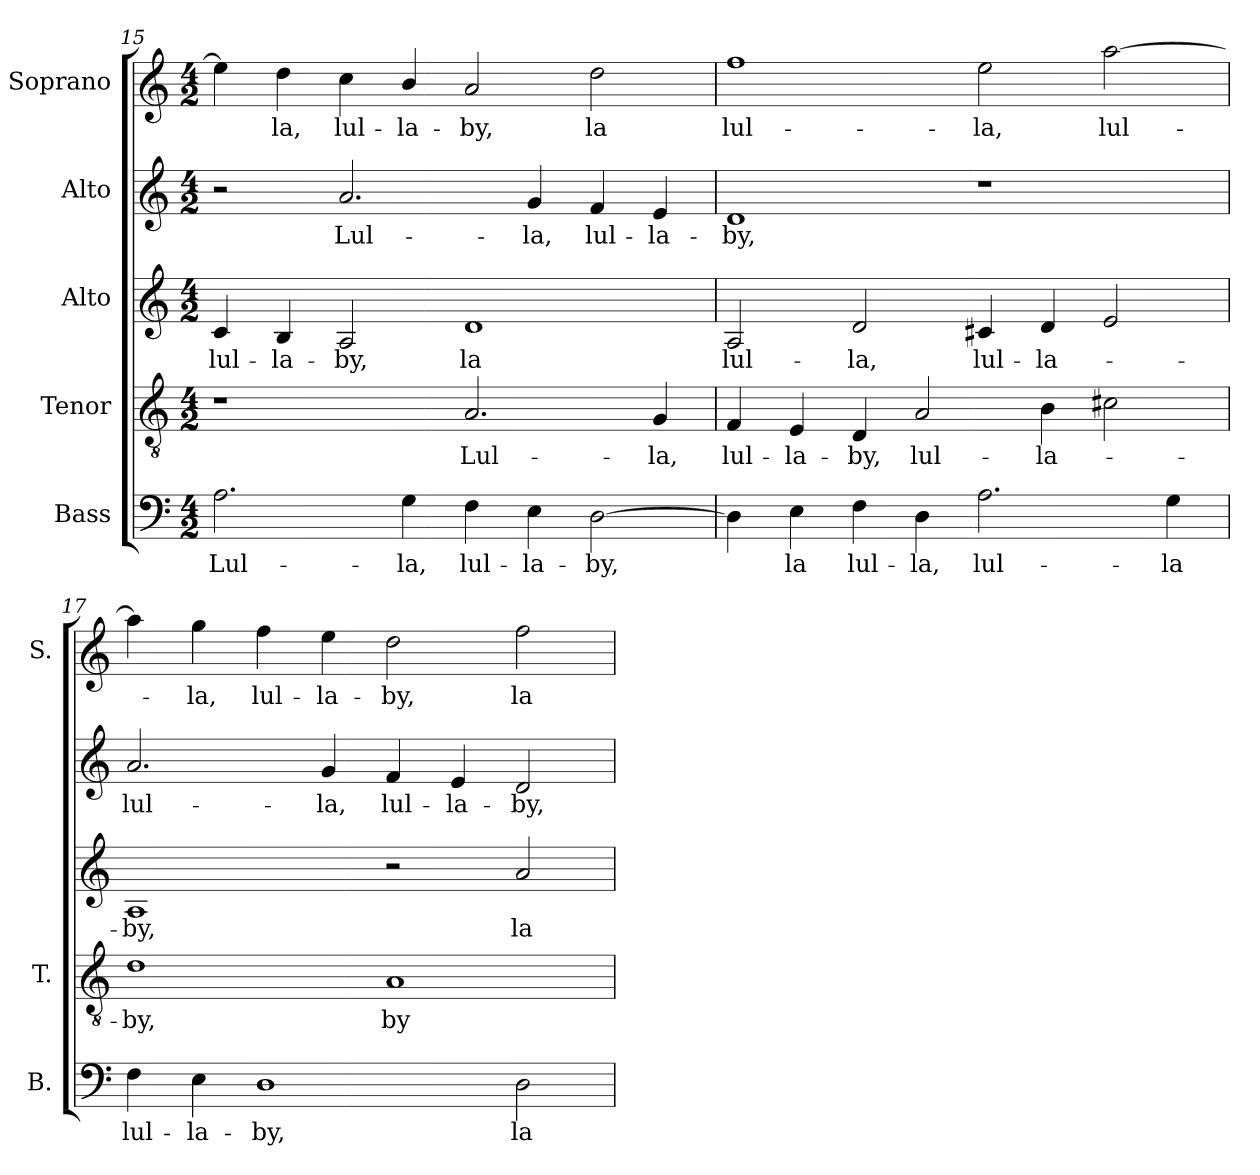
**kern	**text	**kern	**text	**kern	**text	**kern	**text	**kern	**text
*part5	*part5	*part4	*part4	*part3	*part3	*part2	*part2	*part1	*part1
*staff5	*staff5	*staff4	*staff4	*staff3	*staff3	*staff2	*staff2	*staff1	*staff1
*I"Bass	*	*I"Tenor	*	*I"Alto	*	*I"Alto	*	*I"Soprano	*
*I'B.	*	*I'T.	*	*	*	*	*	*I'S.	*
*clefF4	*	*clefGv2	*	*clefG2	*	*clefG2	*	*clefG2	*
*	*	*ITrd7c12	*	*	*	*	*	*	*
*k[]	*	*k[]	*	*k[]	*	*k[]	*	*k[]	*
*C:	*	*C:	*	*C:	*	*C:	*	*C:	*
*M4/2	*	*M4/2	*	*M4/2	*	*M4/2	*	*M4/2	*
=15	=15	=15	=15	=15	=15	=15	=15	=15	=15
!	!LO:LY:b:color=#000000	!	!	!	!	!	!	!	!
!	!	!	!	!	!LO:LY:b:color=#000000	!	!	!	!
2.Ai\	Lul-	1r	.	4ci/	lul-	2r	.	4eei\]	.
!	!	!	!	!	!LO:LY:b:color=#000000	!	!	!	!
!	!	!	!	!	!	!	!	!	!LO:LY:b:color=#000000
.	.	.	.	4Bi/	-la-	.	.	4ddi\	-la,
!	!	!	!	!	!LO:LY:b:color=#000000	!	!	!	!
!	!	!	!	!	!	!	!LO:LY:b:color=#000000	!	!
!	!	!	!	!	!	!	!	!	!LO:LY:b:color=#000000
.	.	.	.	2Ai/	-by,	2.ai/	Lul-	4cci\	lul-
!	!LO:LY:b:color=#000000	!	!	!	!	!	!	!	!
!	!	!	!	!	!	!	!	!	!LO:LY:b:color=#000000
4Gi\	-la,	.	.	.	.	.	.	4bi/	-la-
!	!LO:LY:b:color=#000000	!	!	!	!	!	!	!	!
!	!	!	!LO:LY:b:color=#000000	!	!	!	!	!	!
!	!	!	!	!	!LO:LY:b:color=#000000	!	!	!	!
!	!	!	!	!	!	!	!	!	!LO:LY:b:color=#000000
4Fi\	lul-	2.AAi/	Lul-	1di	la	.	.	2ai/	-by,
!	!LO:LY:b:color=#000000	!	!	!	!	!	!	!	!
!	!	!	!	!	!	!	!LO:LY:b:color=#000000	!	!
4Ei\	-la-	.	.	.	.	4gi/	-la,	.	.
!	!LO:LY:b:color=#000000	!	!	!	!	!	!	!	!
!	!	!	!	!	!	!	!LO:LY:b:color=#000000	!	!
!	!	!	!	!	!	!	!	!	!LO:LY:b:color=#000000
[>2Di\	-by,	.	.	.	.	4fi/	lul-	2ddi\	la
!	!	!	!LO:LY:b:color=#000000	!	!	!	!	!	!
!	!	!	!	!	!	!	!LO:LY:b:color=#000000	!	!
.	.	4GGi/	-la,	.	.	4ei/	-la-	.	.
=16	=16	=16	=16	=16	=16	=16	=16	=16	=16
!	!	!	!LO:LY:b:color=#000000	!	!	!	!	!	!
!	!	!	!	!	!LO:LY:b:color=#000000	!	!	!	!
!	!	!	!	!	!	!	!LO:LY:b:color=#000000	!	!
!	!	!	!	!	!	!	!	!	!LO:LY:b:color=#000000
4Di\]	.	4FFi/	lul-	2Ai/	lul-	1di	-by,	1ffi	lul-
!	!LO:LY:b:color=#000000	!	!	!	!	!	!	!	!
!	!	!	!LO:LY:b:color=#000000	!	!	!	!	!	!
4Ei\	la	4EEi/	-la-	.	.	.	.	.	.
!	!LO:LY:b:color=#000000	!	!	!	!	!	!	!	!
!	!	!	!LO:LY:b:color=#000000	!	!	!	!	!	!
!	!	!	!	!	!LO:LY:b:color=#000000	!	!	!	!
4Fi\	lul-	4DDi/	-by,	2di/	-la,	.	.	.	.
!	!LO:LY:b:color=#000000	!	!	!	!	!	!	!	!
!	!	!	!LO:LY:b:color=#000000	!	!	!	!	!	!
4Di\	-la,	2AAi/	lul-	.	.	.	.	.	.
!	!LO:LY:b:color=#000000	!	!	!	!	!	!	!	!
!	!	!	!	!	!LO:LY:b:color=#000000	!	!	!	!
!	!	!	!	!	!	!	!	!	!LO:LY:b:color=#000000
2.Ai\	lul-	.	.	4c#Xi/	lul-	1r	.	2eei\	-la,
!	!	!	!LO:LY:b:color=#000000	!	!	!	!	!	!
!	!	!	!	!	!LO:LY:b:color=#000000	!	!	!	!
.	.	4BBi\	-la-	4di/	-la-	.	.	.	.
!	!	!	!	!	!	!	!	!	!LO:LY:b:color=#000000
.	.	2C#Xi\	.	2ei/	.	.	.	[>2aai\	lul-
!	!LO:LY:b:color=#000000	!	!	!	!	!	!	!	!
4Gi\	-la	.	.	.	.	.	.	.	.
=17	=17	=17	=17	=17	=17	=17	=17	=17	=17
!	!LO:LY:b:color=#000000	!	!	!	!	!	!	!	!
!	!	!	!LO:LY:b:color=#000000	!	!	!	!	!	!
!	!	!	!	!	!LO:LY:b:color=#000000	!	!	!	!
!	!	!	!	!	!	!	!LO:LY:b:color=#000000	!	!
4Fi\	lul-	1Di	-by,	1Ai	-by,	2.ai/	lul-	4aai\]	.
!	!LO:LY:b:color=#000000	!	!	!	!	!	!	!	!
!	!	!	!	!	!	!	!	!	!LO:LY:b:color=#000000
4Ei\	-la-	.	.	.	.	.	.	4ggi\	-la,
!	!LO:LY:b:color=#000000	!	!	!	!	!	!	!	!
!	!	!	!	!	!	!	!	!	!LO:LY:b:color=#000000
1Di	-by,	.	.	.	.	.	.	4ffi\	lul-
!	!	!	!	!	!	!	!LO:LY:b:color=#000000	!	!
!	!	!	!	!	!	!	!	!	!LO:LY:b:color=#000000
.	.	.	.	.	.	4gi/	-la,	4eei\	-la-
!	!	!	!LO:LY:b:color=#000000	!	!	!	!	!	!
!	!	!	!	!	!	!	!LO:LY:b:color=#000000	!	!
!	!	!	!	!	!	!	!	!	!LO:LY:b:color=#000000
.	.	1AAi	by	2r	.	4fi/	lul-	2ddi\	-by,
!	!	!	!	!	!	!	!LO:LY:b:color=#000000	!	!
.	.	.	.	.	.	4ei/	-la-	.	.
!	!LO:LY:b:color=#000000	!	!	!	!	!	!	!	!
!	!	!	!	!	!LO:LY:b:color=#000000	!	!	!	!
!	!	!	!	!	!	!	!LO:LY:b:color=#000000	!	!
!	!	!	!	!	!	!	!	!	!LO:LY:b:color=#000000
2Di\	la	.	.	2ai/	la	2di/	-by,	2ffi\	la
=	=	=	=	=	=	=	=	=	=
*-	*-	*-	*-	*-	*-	*-	*-	*-	*-
